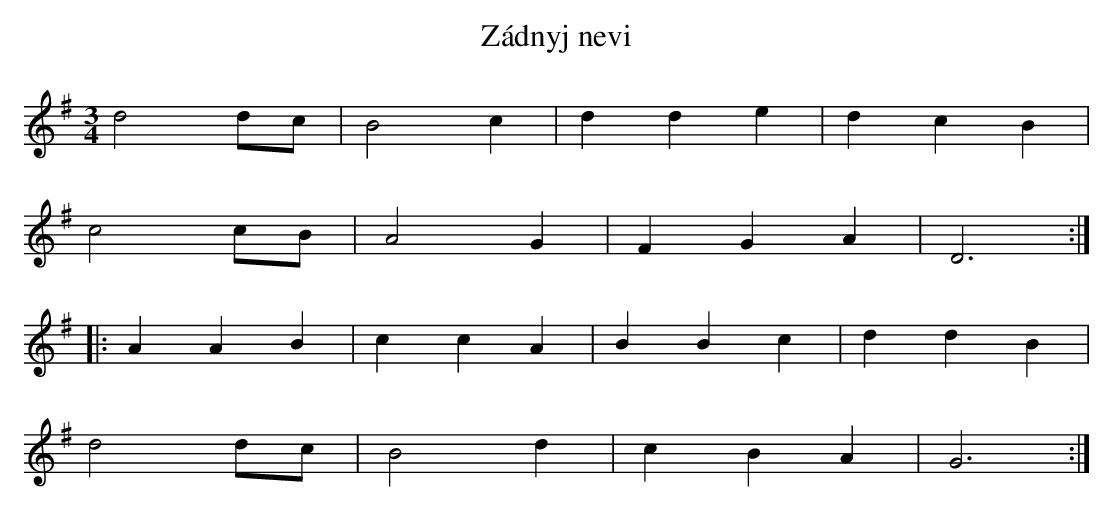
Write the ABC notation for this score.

X:1
T:Zádnyj nevi
M:3/4
L:1/4
K:G
d2d/c/|B2c|dde|dcB|
c2c/B/|A2G|FGA|D3:|
|:AAB|ccA|BBc|ddB|
d2d/c/|B2d|cBA|G3:|
